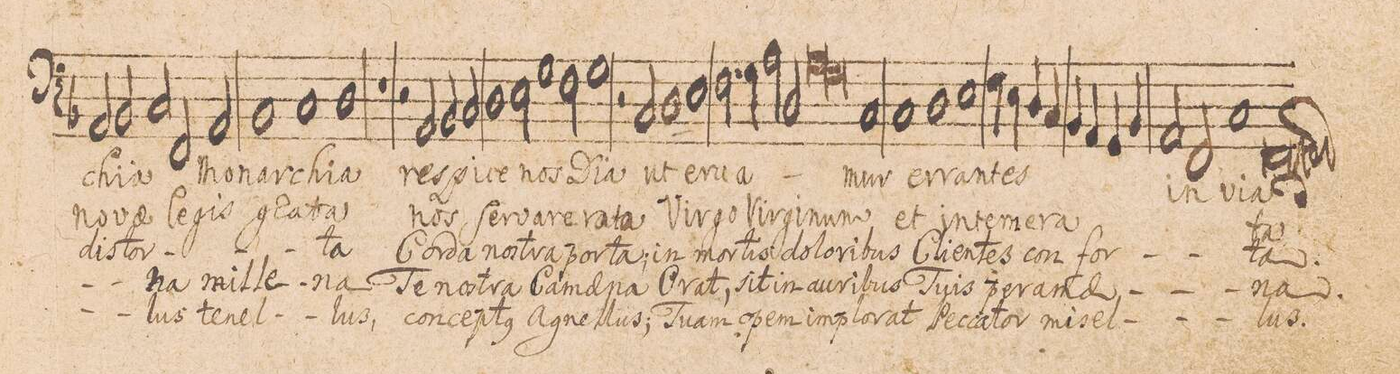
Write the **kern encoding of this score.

**kern	**text	**text	**text	**text	**text
*I"BASSUS.	*	*	*	*	*
*clefF4	*	*	*	*	*
*k[b-]	*	*	*	*	*
*met(C|)	*	*	*	*	*
*M2/1	*	*	*	*	*
2AA/	.	no-	dis-	.	.
2BB-/	-chi-	-vaw	-tor-	.	.
2C/	.	.	.	.	.
=12-	=12-	=12-	=12-	=12-	=12-
2FF/	-a	le-	.	na	-lus
2AA/	Mo-	-gis	.	mil-	te-
1BB-/	-nar-	gra-	.	-le-	-nel-
=13-	=13-	=13-	=13-	=13-	=13-
1C/	-chi-	.	.	.	.
1D\	-a	-ta	-ta	na	-lus,
=14-	=14-	=14-	=14-	=14-	=14-
1r	.	.	.	.	.
2r	.	.	.	.	.
2AA/	re-	nos	Cor-	Te	con-
=15-	=15-	=15-	=15-	=15-	=15-
2BB-/	-spi-	.	-da	no-	-cep-
2C/	.	.	.	.	.
1D\	-ce	ſer-	no-	-stra	-t(us)
=16-	=16-	=16-	=16-	=16-	=16-
2E\	nos	-va-	-stra	Ca-	ag-
1G\	.	-re	por-	-mae-	-ne-
2F\	Di-	ra-	.	.	.
=17-	=17-	=17-	=17-	=17-	=17-
1G\	-a	-ta	-ta;	-pa	llus;
2r	.	.	.	.	.
2C/	ut	Vir-	in	O-	Tu-
=18-	=18-	=18-	=18-	=18-	=18-
1D\	e-	-go	mor-	-rat,	-am
1E\	-ru-	.	-tis	.	.
=19-	=19-	=19-	=19-	=19-	=19-
2.F\	-a-	Vir-	do-	sit	o-
4G\	.	-gi-	.	.	.
2A\	.	.	-lo-	in	-pem
2D/	.	.	-ri-	au-	im-
=20-	=20-	=20-	=20-	=20-	=20-
*lig	*	*	*	*	*
1A\	.	-num	-bus	-ri-	-plo-
1G\	.	.	.	.	.
*Xlig	*	*	*	*	*
=21-	=21-	=21-	=21-	=21-	=21-
1C/	-mur	.	.	-bus	-rat
1C/	er-	et	Cli-	Tu-	Pac-
=22-	=22-	=22-	=22-	=22-	=22-
1D\	-ran-	in-	-en-	-is	-ca-
1E\	.	-te-	-tes	pe-	-tor
=23-	=23-	=23-	=23-	=23-	=23-
4F\	-tes	-me-	con-	-ra-	mi-
4E\	.	.	.	.	.
4D/	.	-ra-	-for-	-nae-	-sel-
4C/	.	.	.	.	.
4BB-/	.	.	.	.	.
4AA/	.	.	.	.	.
4GG/	.	.	.	.	.
4BB-/	.	.	.	.	.
=24-	=24-	=24-	=24-	=24-	=24-
2AA/	in	.	.	.	.
2FF/	.	.	.	.	.
1C/	vi-	.	.	.	.
=25-	=25-	=25-	=25-	=25-	=25-
00FF/	-a	-ta.	-ta.	-na.	-lus.
=26-	=26-	=26-	=26-	=26-	=26-
==	==	==	==	==	==
*-	*-	*-	*-	*-	*-
